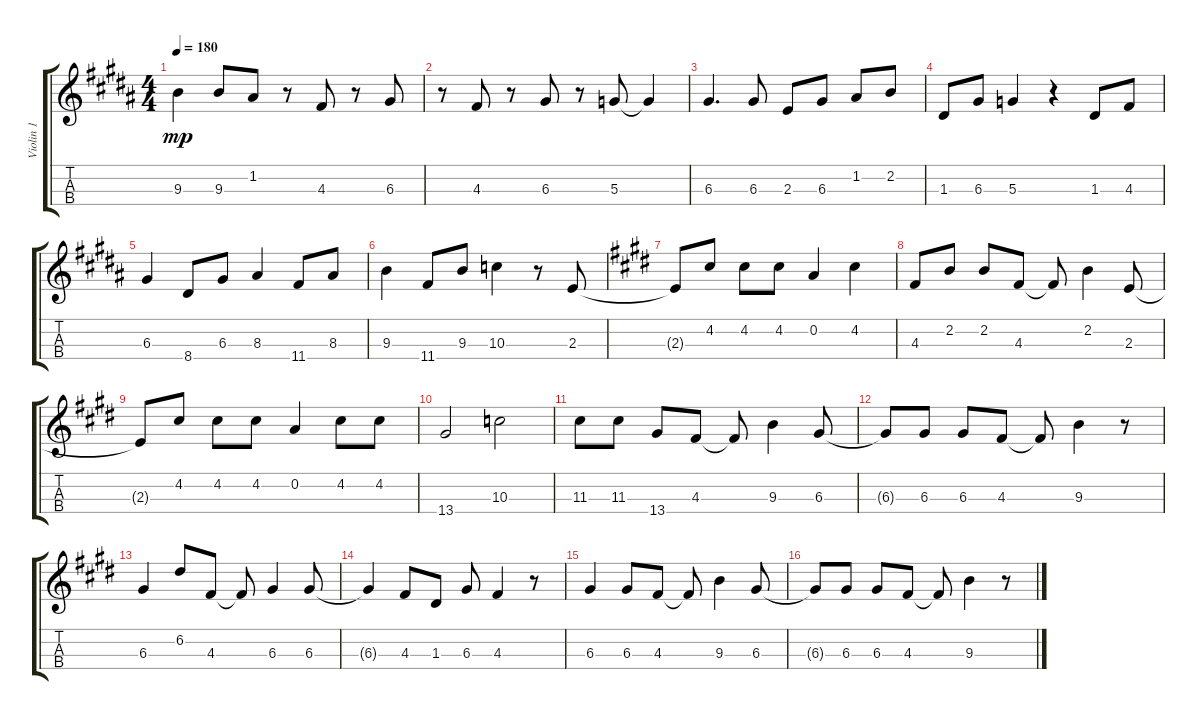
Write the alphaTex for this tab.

\track ("Violin 1" "Violin 1") {instrument violin}
\staff {score tabs}
\tuning (E5 A4 D4 G3) {hide}
\ts (4 4)
\tempo 180
\clef g2
\ks b
9.3.4{dy mp} 9.3.8 1.2.8 r.8 4.3.8 r.8 6.3.8 |
r.8 4.3.8 r.8 6.3.8 r.8 5.3.8 5.3{t}.4 |
6.3.4{d} 6.3.8 2.3.8 6.3.8 1.2.8 2.2.8 |
1.3.8 6.3.8 5.3.4 r.4 1.3.8 4.3.8 |
6.3.4 8.4.8 6.3.8 8.3.4 11.4.8 8.3.8 |
9.3.4 11.4.8 9.3.8 10.3.4 r.8 2.3.8 |
\ks e
2.3{t}.8 4.2.8 4.2.8 4.2.8 0.2.4 4.2.4 |
4.3.8 2.2.8 2.2.8 4.3.8 4.3{t}.8 2.2.4 2.3.8 |
2.3{t}.8 4.2.8 4.2.8 4.2.8 0.2.4 4.2.8 4.2.8 |
13.4.2 10.3.2 |
11.3.8 11.3.8 13.4.8 4.3.8 4.3{t}.8 9.3.4 6.3.8 |
6.3{t}.8 6.3.8 6.3.8 4.3.8 4.3{t}.8 9.3.4 r.8 |
6.3.4 6.2.8 4.3.8 4.3{t}.8 6.3.4 6.3.8 |
6.3{t}.4 4.3.8 1.3.8 6.3.8 4.3.4 r.8 |
6.3.4 6.3.8 4.3.8 4.3{t}.8 9.3.4 6.3.8 |
6.3{t}.8 6.3.8 6.3.8 4.3.8 4.3{t}.8 9.3.4 r.8
